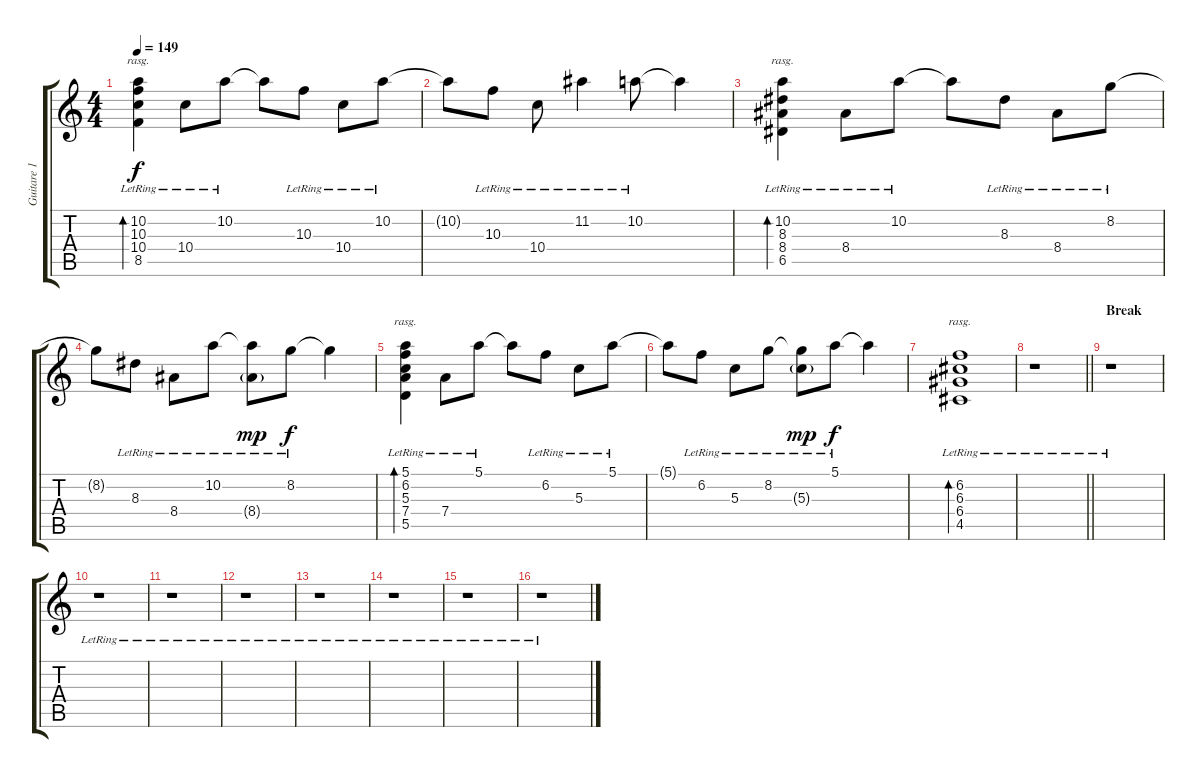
\track ("Guitare 1" "Guitare 1") {instrument electricguitarjazz}
\staff {score tabs}
\tuning (E4 B3 G3 D3 A2 E2) {hide}
\ts (4 4)
\tempo 149
\clef g2
\ks c
(10.2{lr} 10.3{lr} 10.4{lr} 8.5{lr}).4{bd 240 rasg ii dy f volume 9 instrument electricguitarjazz} 10.4{lr}.8 10.2{lr}.8 10.2{t}.8 10.3{lr}.8 10.4{lr}.8 10.2{lr}.8 |
10.2{t}.8 10.3{lr}.8 10.4{lr}.8 11.2{lr}.4 10.2{lr}.8 10.2{t}.4 |
(10.2{lr} 8.3{lr} 8.4{lr} 6.5{lr}).4{bd 240 rasg ii} 8.4{lr}.8 10.2{lr}.8 10.2{t}.8 8.3{lr}.8 8.4{lr}.8 8.2{lr}.8 |
8.2{t}.8 8.3{lr}.8 8.4{lr}.8 10.2{lr}.8 (10.2{t} 8.4{g lr}).8{dy mp} 8.2{lr}.8{dy f} 8.2{t}.4 |
(5.1{lr} 6.2{lr} 5.3{lr} 7.4{lr} 5.5{lr}).4{bd 240 rasg ii} 7.4{lr}.8 5.1{lr}.8 5.1{t}.8 6.2{lr}.8 5.3{lr}.8 5.1{lr}.8 |
5.1{t}.8 6.2{lr}.8 5.3{lr}.8 8.2{lr}.8 (8.2{t} 5.3{g lr}).8{dy mp} 5.1{lr}.8{dy f} 5.1{t}.4 |
(6.2{lr} 6.3{lr} 6.4{lr} 4.5{lr}).1{bd 480 rasg ii} |
\barLineRight lightlight
r.1 |
\section ("" "Break")
r.1 |
r.1 |
r.1 |
r.1 |
r.1 |
r.1 |
r.1 |
r.1
